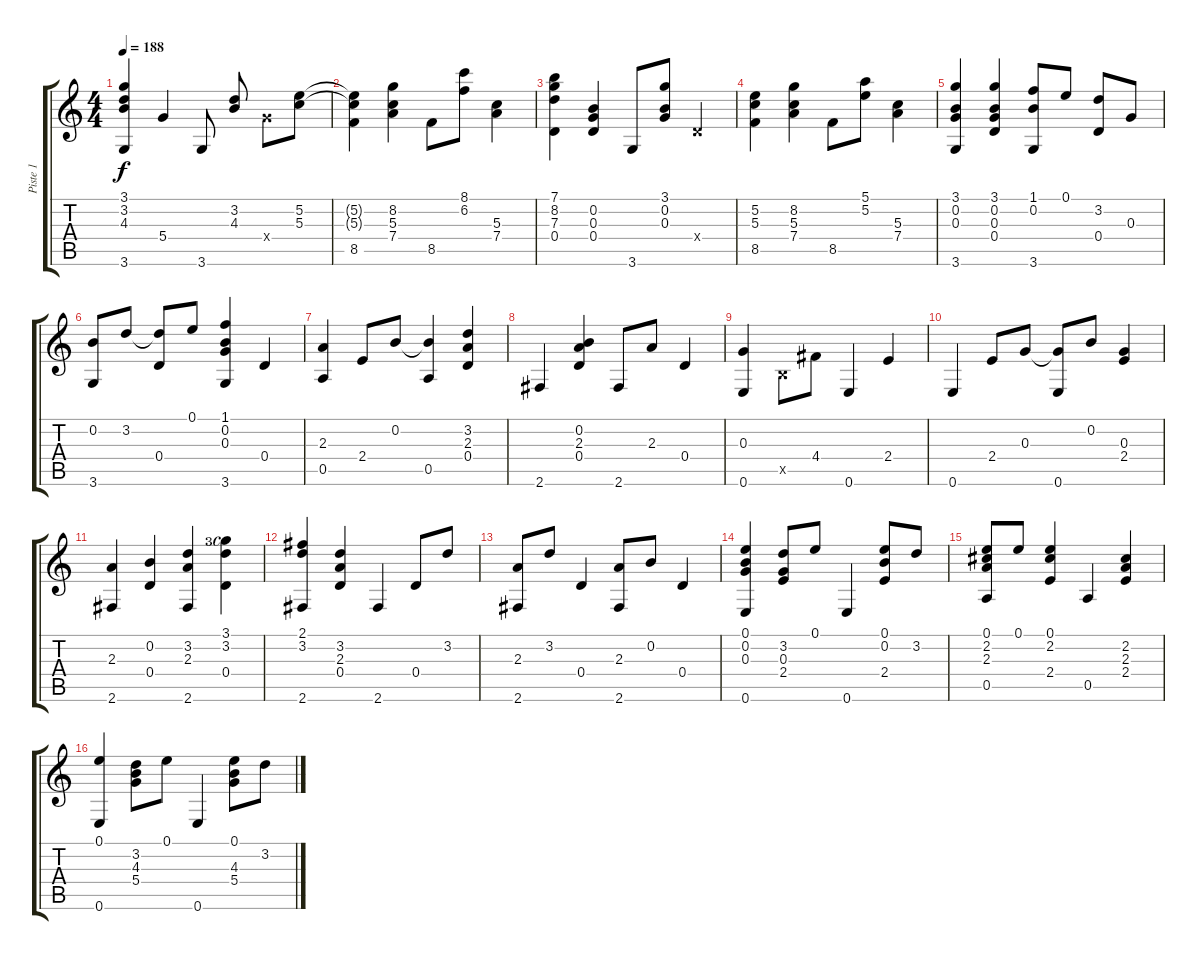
\track ("Piste 1" "Piste 1") {instrument acousticguitarsteel}
\staff {score tabs}
\tuning (E4 B3 G3 D3 A2 E2) {hide}
\ts (4 4)
\tempo 188
\clef g2
\ks c
(3.1 3.2 4.3 3.6).4{dy f beam Up beam split} 5.4.4 3.6.8{beam split} (3.2 4.3).8{beam Up beam split} 5.4{x}.8 (5.2 5.3).8 |
(5.2{t} 5.3{t} 8.5).4{beam split} (8.2 5.3 7.4).4{beam Down beam split} 8.5.8 (8.1 6.2).8{beam split} (5.3 7.4).4{beam Down} |
(7.1 8.2 7.3 0.4).4{beam split} (0.2 0.3 0.4).4{beam Up beam split} 3.6.8 (3.1 0.2 0.3).8{beam Up beam split} 0.4{x}.4 |
(5.2 5.3 8.5).4{beam split} (8.2 5.3 7.4).4{beam Down beam split} 8.5.8 (5.1 5.2).8{beam split} (5.3 7.4).4{beam Down} |
(3.1 0.2 0.3 3.6).4{beam Up beam split} (3.1 0.2 0.3 0.4).4{beam Up beam split} (1.1 0.2 3.6).8 0.1.8 (3.2 0.4).8 0.3.8 |
(0.2 3.6).8 3.2.8 (3.2{t} 0.4).8 0.1.8{beam split} (1.1 0.2 0.3 3.6).4{beam Up beam split} 0.4.4 |
(2.3 0.5).4{beam Up beam split} 2.4.8 0.2.8{beam Up beam split} (0.2{t} 0.5).4{beam Up beam split} (3.2 2.3 0.4).4{beam Up} |
2.6.4{beam split} (0.2 2.3 0.4).4{beam Up beam split} 2.6.8 2.3.8{beam Up beam split} 0.4.4 |
(0.3 0.6).4{beam Up beam split} 2.5{x}.8{beam Down} 4.4.8{beam Down beam split} 0.6.4 2.4.4 |
0.6.4 2.4.8 0.3.8{beam Up} (0.3{t} 0.6).8 0.2.8{beam Up} (0.3 2.4).4{beam Up} |
(2.3 2.6).4{beam Up beam split} (0.2 0.4).4{beam Up beam split} (3.2 2.3 2.6).4{beam Up beam split} (3.1{lf 4 rf 5} 3.2 0.4).4 |
(2.1 3.2 2.6).4{beam split} (3.2 2.3 0.4).4{beam Up beam split} 2.6.4 0.4.8 3.2.8 |
(2.3 2.6).8 3.2.8 0.4.4 (2.3 2.6).8 0.2.8 0.4.4 |
(0.1 0.2 0.3 0.6).4{beam Up beam split} (3.2 0.3 2.4).8 0.1.8 0.6.4 (0.1 0.2 2.4).8 3.2.8 |
(0.1 2.2 2.3 0.5).8 0.1.8 (0.1 2.2 2.4).4 0.5.4{beam split} (2.2 2.3 2.4).4{beam Up} |
(0.1 0.6).4{beam split} (3.2 4.3 5.4).8 0.1.8 0.6.4 (0.1 4.3 5.4).8 3.2.8
